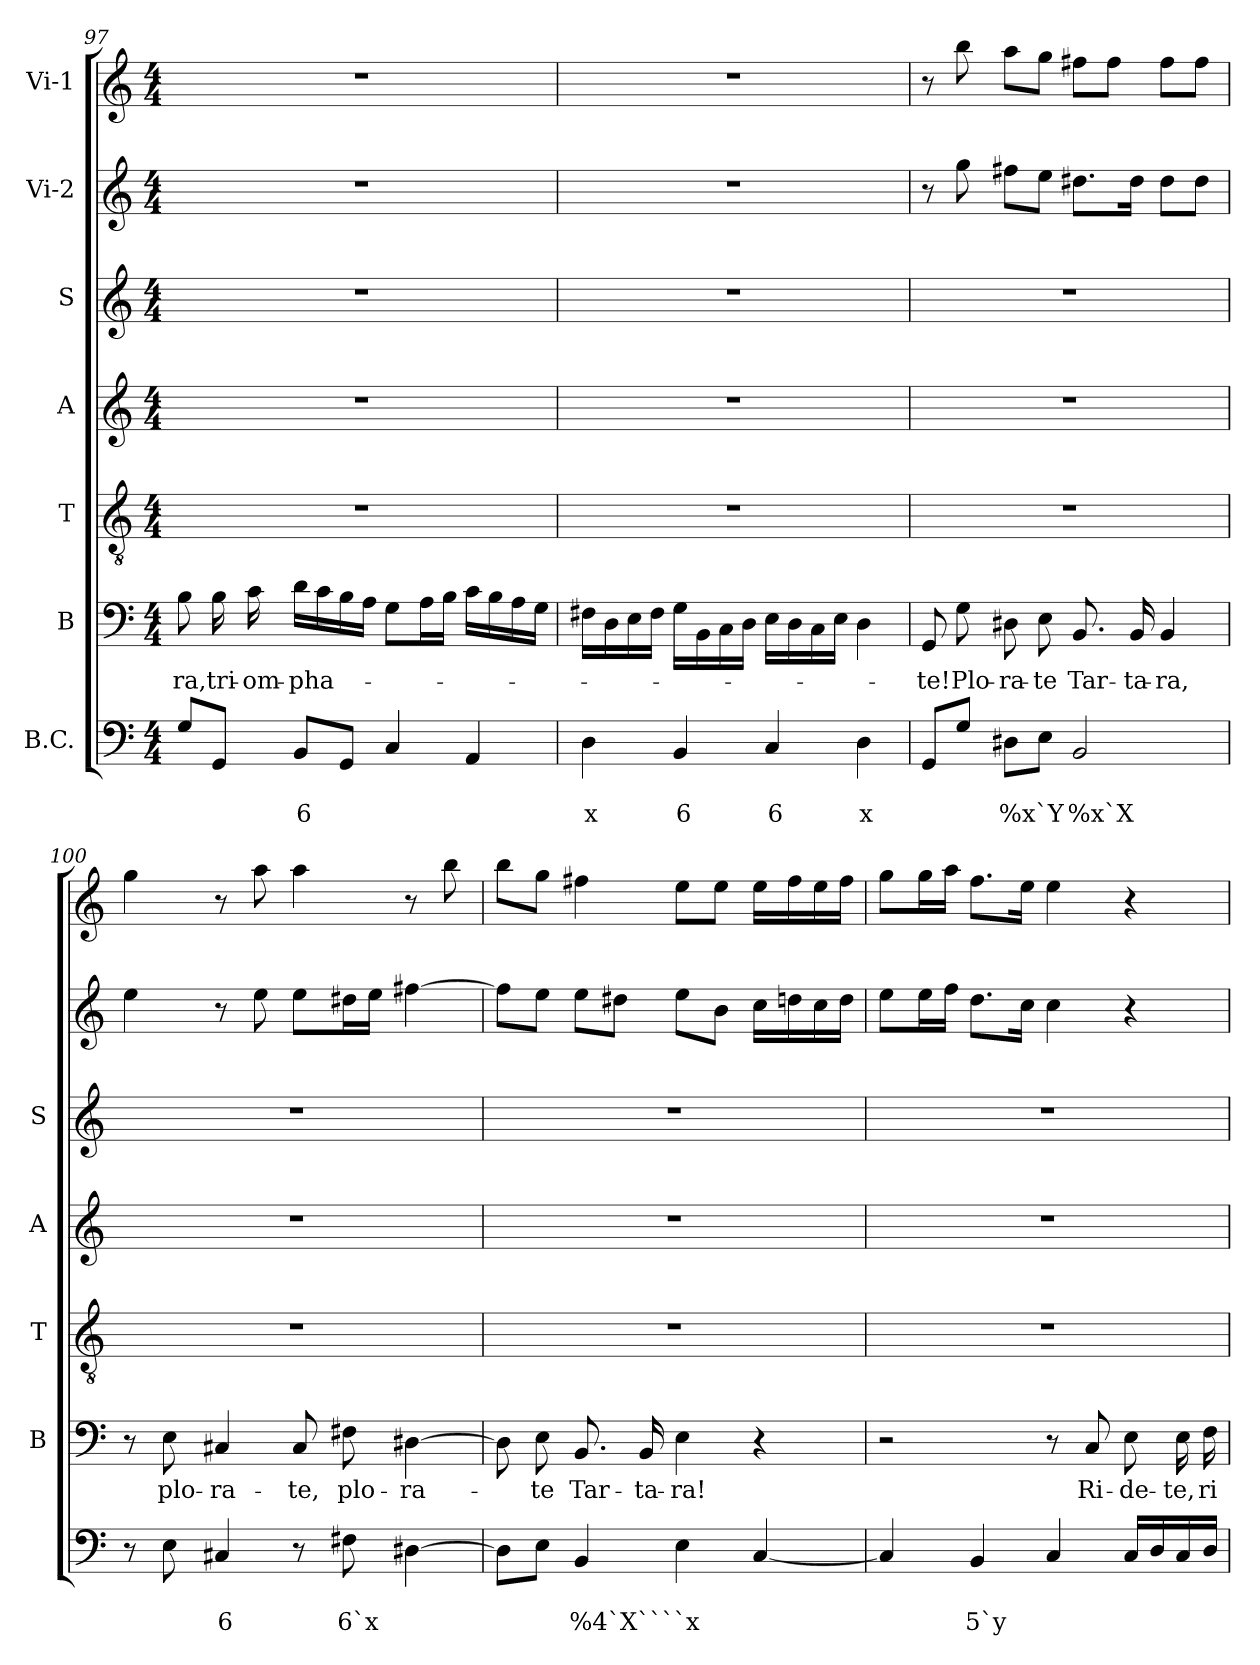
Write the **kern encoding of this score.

**kern	**text	**text	**kern	**text	**kern	**kern	**kern	**kern	**kern
*part7	*part7	*part7	*part6	*part6	*part5	*part4	*part3	*part2	*part1
*staff7	*staff7	*staff7	*staff6	*staff6	*staff5	*staff4	*staff3	*staff2	*staff1
*I"B.C.	*	*	*I"B	*	*I"T	*I"A	*I"S	*I"Vi-2	*I"Vi-1
*	*	*	*I'B	*	*I'T	*I'A	*I'S	*	*
*clefF4	*	*	*clefF4	*	*clefGv2	*clefG2	*clefG2	*clefG2	*clefG2
*k[]	*	*	*k[]	*	*k[]	*k[]	*k[]	*k[]	*k[]
*C:	*	*	*C:	*	*C:	*C:	*C:	*C:	*C:
*M4/4	*	*	*M4/4	*	*M4/4	*M4/4	*M4/4	*M4/4	*M4/4
=97	=97	=97	=97	=97	=97	=97	=97	=97	=97
!	!	!	!	!LO:LY:b	!	!	!	!	!
8G/L	.	.	8B\	-ra,	1r	1r	1r	1r	1r
!	!	!	!	!LO:LY:b	!	!	!	!	!
8GG/J	.	.	16B\	tri-	.	.	.	.	.
!	!	!	!	!LO:LY:b	!	!	!	!	!
.	.	.	16c\	-om-	.	.	.	.	.
!	!	!LO:LY:b	!	!LO:LY:b	!	!	!	!	!
8BB/L	.	6	16d\LL	-pha-	.	.	.	.	.
.	.	.	16c\	.	.	.	.	.	.
8GG/J	.	.	16B\	.	.	.	.	.	.
.	.	.	16A\JJ	.	.	.	.	.	.
4C/	.	.	8G\L	.	.	.	.	.	.
.	.	.	16A\L	.	.	.	.	.	.
.	.	.	16B\JJ	.	.	.	.	.	.
4AA/	.	.	16c\LL	.	.	.	.	.	.
.	.	.	16B\	.	.	.	.	.	.
.	.	.	16A\	.	.	.	.	.	.
.	.	.	16G\JJ	.	.	.	.	.	.
=98	=98	=98	=98	=98	=98	=98	=98	=98	=98
!	!	!LO:LY:b	!	!	!	!	!	!	!
4D\	.	x	16F#X\LL	.	1r	1r	1r	1r	1r
.	.	.	16D\	.	.	.	.	.	.
.	.	.	16E\	.	.	.	.	.	.
.	.	.	16F#\JJ	.	.	.	.	.	.
!	!	!LO:LY:b	!	!	!	!	!	!	!
4BB/	.	6	16G\LL	.	.	.	.	.	.
.	.	.	16BB\	.	.	.	.	.	.
.	.	.	16C\	.	.	.	.	.	.
.	.	.	16D\JJ	.	.	.	.	.	.
!	!	!LO:LY:b	!	!	!	!	!	!	!
4C/	.	6	16E\LL	.	.	.	.	.	.
.	.	.	16D\	.	.	.	.	.	.
.	.	.	16C\	.	.	.	.	.	.
.	.	.	16E\JJ	.	.	.	.	.	.
!	!	!LO:LY:b	!	!	!	!	!	!	!
4D\	.	x	4D\	.	.	.	.	.	.
!!LO:LB:g=z
=99	=99	=99	=99	=99	=99	=99	=99	=99	=99
!	!	!	!	!LO:LY:b	!	!	!	!	!
8GG/L	.	.	8GG/	-te!	1r	1r	1r	8r	8r
!	!	!	!	!LO:LY:b	!	!	!	!	!
8G/J	.	.	8G\	Plo-	.	.	.	8gg\	8bb\
!	!	!LO:LY:b	!	!LO:LY:b	!	!	!	!	!
8D#X\L	.	%x`Y	8D#X\	-ra-	.	.	.	8ff#X\L	8aa\L
!	!	!	!	!LO:LY:b	!	!	!	!	!
8E\J	.	.	8E\	-te	.	.	.	8ee\J	8gg\J
!	!	!LO:LY:b	!	!LO:LY:b	!	!	!	!	!
2BB/	.	%x`X	8.BB/	Tar-	.	.	.	8.dd#X\L	8ff#X\L
.	.	.	.	.	.	.	.	.	8ff#\J
!	!	!	!	!LO:LY:b	!	!	!	!	!
.	.	.	16BB/	-ta-	.	.	.	16dd#\Jk	.
!	!	!	!	!LO:LY:b	!	!	!	!	!
.	.	.	4BB/	-ra,	.	.	.	8dd#\L	8ff#\L
.	.	.	.	.	.	.	.	8dd#\J	8ff#\J
=100	=100	=100	=100	=100	=100	=100	=100	=100	=100
8r	.	.	8r	.	1r	1r	1r	4ee\	4gg\
!	!	!	!	!LO:LY:b	!	!	!	!	!
8E\	.	.	8E\	plo-	.	.	.	.	.
!	!	!LO:LY:b	!	!LO:LY:b	!	!	!	!	!
4C#X/	.	6	4C#X/	-ra-	.	.	.	8r	8r
.	.	.	.	.	.	.	.	8ee\	8aa\
!	!	!	!	!LO:LY:b	!	!	!	!	!
8r	.	.	8C#/	-te,	.	.	.	8ee\L	4aa\
!	!	!LO:LY:b	!	!LO:LY:b	!	!	!	!	!
8F#X\	.	6`x	8F#X\	plo-	.	.	.	16dd#X\L	.
.	.	.	.	.	.	.	.	16ee\JJ	.
!	!	!	!	!LO:LY:b	!	!	!	!	!
[4D#X\	.	.	[4D#X\	-ra-	.	.	.	[4ff#X\	8r
.	.	.	.	.	.	.	.	.	8bb\
=101	=101	=101	=101	=101	=101	=101	=101	=101	=101
8D#\L]	.	.	8D#\]	.	1r	1r	1r	8ff#\L]	8bb\L
!	!	!	!	!LO:LY:b	!	!	!	!	!
8E\J	.	.	8E\	-te	.	.	.	8ee\J	8gg\J
!	!	!LO:LY:b	!	!LO:LY:b	!	!	!	!	!
4BB/	.	%4`X````x	8.BB/	Tar-	.	.	.	8ee\L	4ff#X\
.	.	.	.	.	.	.	.	8dd#X\J	.
!	!	!	!	!LO:LY:b	!	!	!	!	!
.	.	.	16BB/	-ta-	.	.	.	.	.
!	!	!	!	!LO:LY:b	!	!	!	!	!
4E\	.	.	4E\	-ra!	.	.	.	8ee\L	8ee\L
.	.	.	.	.	.	.	.	8b\J	8ee\J
[4C/	.	.	4r	.	.	.	.	16cc\LL	16ee\LL
.	.	.	.	.	.	.	.	16ddn\	16ff#\
.	.	.	.	.	.	.	.	16cc\	16ee\
.	.	.	.	.	.	.	.	16dd\JJ	16ff#\JJ
!!LO:LB:g=z
=102	=102	=102	=102	=102	=102	=102	=102	=102	=102
4C/]	.	.	2r	.	1r	1r	1r	8ee\L	8gg\L
.	.	.	.	.	.	.	.	16ee\L	16gg\L
.	.	.	.	.	.	.	.	16ff\JJ	16aa\JJ
!	!	!LO:LY:b	!	!	!	!	!	!	!
4BB/	.	5`y	.	.	.	.	.	8.dd\L	8.ff\L
.	.	.	.	.	.	.	.	16cc\Jk	16ee\Jk
4C/	.	.	8r	.	.	.	.	4cc\	4ee\
!	!	!	!	!LO:LY:b	!	!	!	!	!
.	.	.	8C/	Ri-	.	.	.	.	.
!	!	!	!	!LO:LY:b	!	!	!	!	!
16C/LL	.	.	8E\	-de-	.	.	.	4r	4r
16D/	.	.	.	.	.	.	.	.	.
!	!	!	!	!LO:LY:b	!	!	!	!	!
16C/	.	.	16E\	-te,	.	.	.	.	.
!	!	!	!	!LO:LY:b	!	!	!	!	!
16D/JJ	.	.	16F\	ri-	.	.	.	.	.
=	=	=	=	=	=	=	=	=	=
*-	*-	*-	*-	*-	*-	*-	*-	*-	*-
